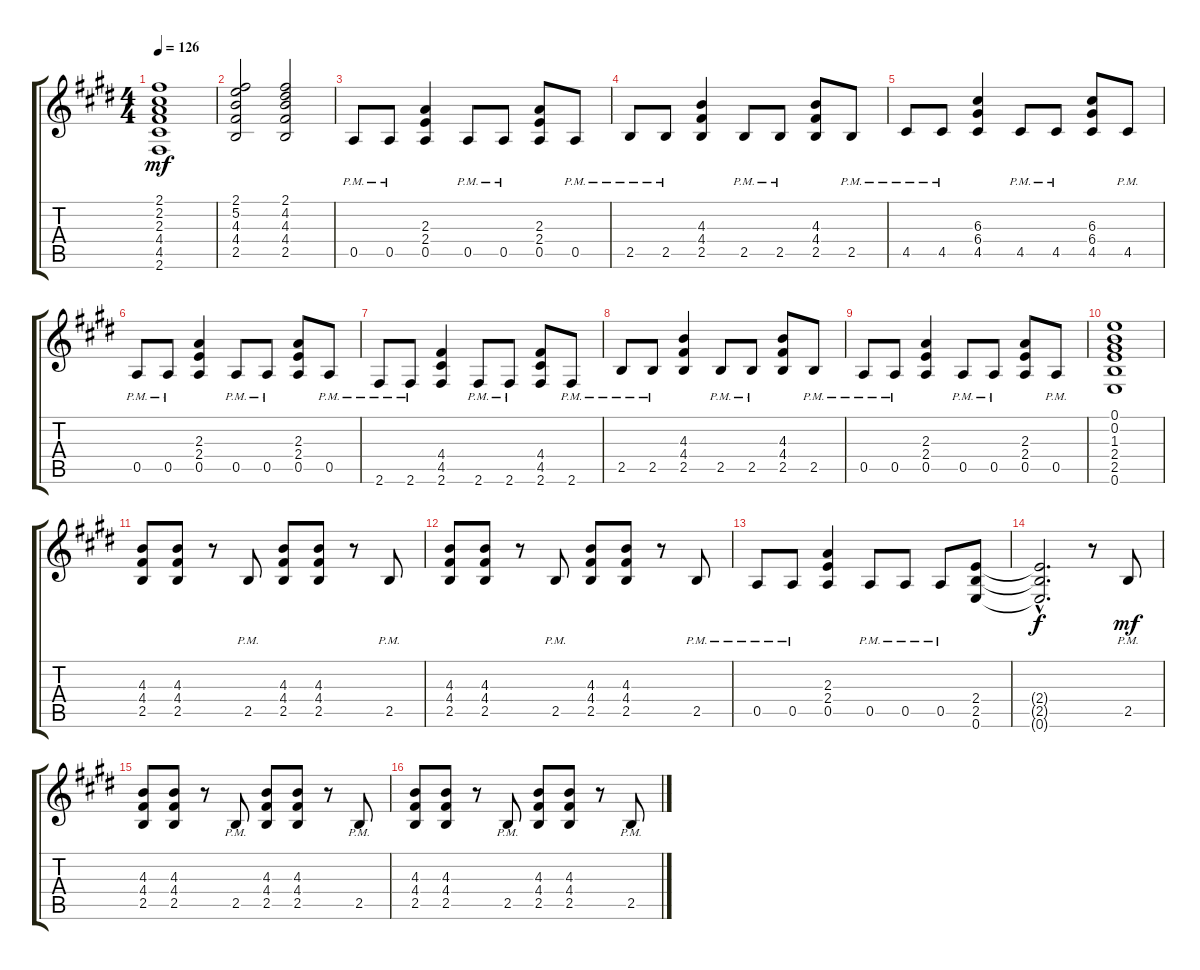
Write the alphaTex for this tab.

\track "" {instrument distortionguitar}
\staff {score tabs}
\tuning (E4 B3 G3 D3 A2 E2) {hide}
\ts (4 4)
\tempo 126
\clef g2
\ks e
(2.1 2.2 2.3 4.4 4.5 2.6).1{dy mf} |
(2.1 5.2 4.3 4.4 2.5).2 (2.1 4.2 4.3 4.4 2.5).2 |
0.5{pm}.8 0.5{pm}.8 (2.3 2.4 0.5).4 0.5{pm}.8 0.5{pm}.8 (2.3 2.4 0.5).8 0.5{pm}.8 |
2.5{pm}.8 2.5{pm}.8 (4.3 4.4 2.5).4 2.5{pm}.8 2.5{pm}.8 (4.3 4.4 2.5).8 2.5{pm}.8 |
4.5{pm}.8 4.5{pm}.8 (6.3 6.4 4.5).4 4.5{pm}.8 4.5{pm}.8 (6.3 6.4 4.5).8 4.5{pm}.8 |
0.5{pm}.8 0.5{pm}.8 (2.3 2.4 0.5).4 0.5{pm}.8 0.5{pm}.8 (2.3 2.4 0.5).8 0.5{pm}.8 |
2.6{pm}.8 2.6{pm}.8 (4.4 4.5 2.6).4 2.6{pm}.8 2.6{pm}.8 (4.4 4.5 2.6).8 2.6{pm}.8 |
2.5{pm}.8 2.5{pm}.8 (4.3 4.4 2.5).4 2.5{pm}.8 2.5{pm}.8 (4.3 4.4 2.5).8 2.5{pm}.8 |
0.5{pm}.8 0.5{pm}.8 (2.3 2.4 0.5).4 0.5{pm}.8 0.5{pm}.8 (2.3 2.4 0.5).8 0.5{pm}.8 |
(0.1 0.2 1.3 2.4 2.5 0.6).1 |
(4.3 4.4 2.5).8 (4.3 4.4 2.5).8 r.8 2.5{pm}.8 (4.3 4.4 2.5).8 (4.3 4.4 2.5).8 r.8 2.5{pm}.8 |
(4.3 4.4 2.5).8 (4.3 4.4 2.5).8 r.8 2.5{pm}.8 (4.3 4.4 2.5).8 (4.3 4.4 2.5).8 r.8 2.5{pm}.8 |
0.5{pm}.8 0.5{pm}.8 (2.3 2.4 0.5).4 0.5{pm}.8 0.5{pm}.8 0.5{pm}.8 (2.4 2.5 0.6).8 |
(2.4{hac t} 2.5{hac t} 0.6{hac t}).2{d dy f} r.8 2.5{pm}.8{dy mf} |
(4.3 4.4 2.5).8 (4.3 4.4 2.5).8 r.8 2.5{pm}.8 (4.3 4.4 2.5).8 (4.3 4.4 2.5).8 r.8 2.5{pm}.8 |
(4.3 4.4 2.5).8 (4.3 4.4 2.5).8 r.8 2.5{pm}.8 (4.3 4.4 2.5).8 (4.3 4.4 2.5).8 r.8 2.5{pm}.8
